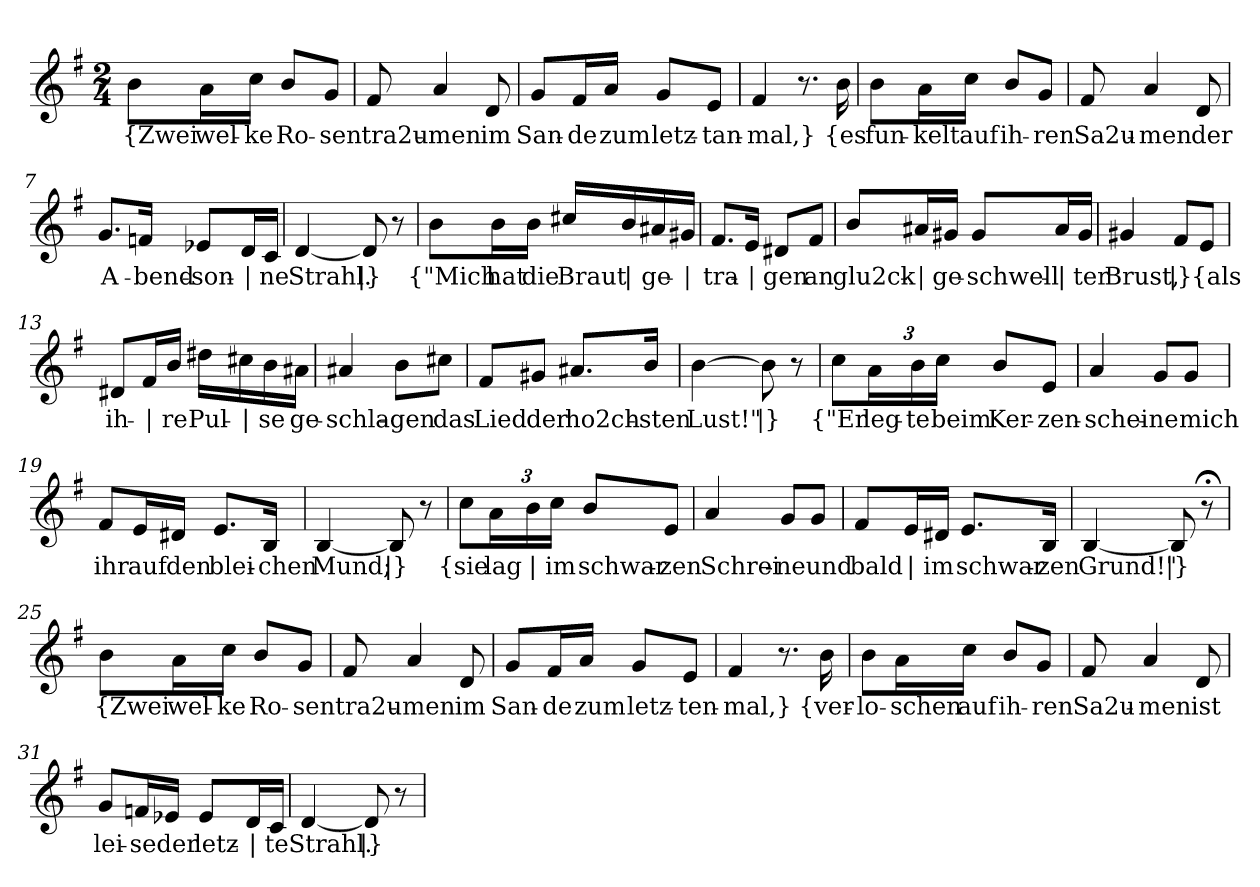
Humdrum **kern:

**kern	**text
*part1	*part1
*staff1	*staff1
*clefG2	*
*k[f#]	*
*M2/4	*
=1	=1
!	!LO:LY:b
8b\L	{Zwei
!	!LO:LY:b
16a\L	wel-
!	!LO:LY:b
16cc\JJ	-ke
!	!LO:LY:b
8b/L	Ro-
!	!LO:LY:b
8g/J	-sen
=2	=2
!	!LO:LY:b
8f#/	tra2u-
!	!LO:LY:b
4a/	-men
!	!LO:LY:b
8d/	im
=3	=3
!	!LO:LY:b
8g/L	San-
!	!LO:LY:b
16f#/L	-de
!	!LO:LY:b
16a/JJ	zum
!	!LO:LY:b
8g/L	letz-
!	!LO:LY:b
8e/J	-tan-
=4	=4
!	!LO:LY:b
4f#/	-mal,}
8.r	.
!	!LO:LY:b
16b\	{es
=5	=5
!	!LO:LY:b
8b\L	fun-
!	!LO:LY:b
16a\L	-kelt
!	!LO:LY:b
16cc\JJ	auf
!	!LO:LY:b
8b/L	ih-
!	!LO:LY:b
8g/J	-ren
!!LO:LB:g=z
=6	=6
!	!LO:LY:b
8f#/	Sa2u-
!	!LO:LY:b
4a/	-men
!	!LO:LY:b
8d/	der
=7	=7
!	!LO:LY:b
8.g/L	A-
!	!LO:LY:b
16fn/Jk	-bend-
!	!LO:LY:b
8e-X/L	-son-
!	!LO:LY:b
16d/L	|
!	!LO:LY:b
16c/JJ	-ne
=8	=8
!	!LO:LY:b
[4d/	Strahl.
!	!LO:LY:b
8d/]	|}
8r	.
=9	=9
!	!LO:LY:b
8b\L	{"Mich
!	!LO:LY:b
16b\L	hat
!	!LO:LY:b
16b\JJ	die
!	!LO:LY:b
16cc#X/LL	Braut
!	!LO:LY:b
16b/	|
!	!LO:LY:b
16a#X/	ge-
!	!LO:LY:b
16g#X/JJ	|
=10	=10
!	!LO:LY:b
8.f#/L	-tra-
!	!LO:LY:b
16e/Jk	|
!	!LO:LY:b
8d#X/L	-gen
!	!LO:LY:b
8f#/J	an
!!LO:LB:g=z
=11	=11
!	!LO:LY:b
8b/L	glu2ck-
!	!LO:LY:b
16a#X/L	|
!	!LO:LY:b
16g#X/JJ	-ge-
!	!LO:LY:b
8g#/L	-schwell-
!	!LO:LY:b
16a#/L	|
!	!LO:LY:b
16g#/JJ	-ter
=12	=12
!	!LO:LY:b
4g#X/	Brust,
!	!LO:LY:b
8f#/L	|}
!	!LO:LY:b
8e/J	{als
=13	=13
!	!LO:LY:b
8d#X/L	ih-
!	!LO:LY:b
16f#/L	|
!	!LO:LY:b
16b/JJ	-re
!	!LO:LY:b
16dd#X\LL	Pul-
!	!LO:LY:b
16cc#X\	|
!	!LO:LY:b
16b\	-se
!	!LO:LY:b
16a#X\JJ	ge-
=14	=14
!	!LO:LY:b
4a#X/	-schla-
!	!LO:LY:b
8b\L	-gen
!	!LO:LY:b
8cc#X\J	das
=15	=15
!	!LO:LY:b
8f#/L	Lied
!	!LO:LY:b
8g#X/J	der
!	!LO:LY:b
8.a#X/L	ho2ch-
!	!LO:LY:b
16b/Jk	-sten
!!LO:LB:g=z
=16	=16
!	!LO:LY:b
[4b\	Lust!"
!	!LO:LY:b
8b\]	|}
8r	.
=17	=17
!	!LO:LY:b
8cc\L	{"Er
*Xbrackettup	*
!	!LO:LY:b
24a\L	leg-
!	!LO:LY:b
24b\	-te
!	!LO:LY:b
24cc\JJ	beim
!	!LO:LY:b
8b/L	Ker-
!	!LO:LY:b
8e/J	-zen-
=18	=18
!	!LO:LY:b
4a/	-schei-
!	!LO:LY:b
8g/L	-ne
!	!LO:LY:b
8g/J	mich
=19	=19
!	!LO:LY:b
8f#/L	ihr
!	!LO:LY:b
16e/L	auf
!	!LO:LY:b
16d#X/JJ	den
!	!LO:LY:b
8.e/L	blei-
!	!LO:LY:b
16B/Jk	-chen
=20	=20
!	!LO:LY:b
[4B/	Mund;
!	!LO:LY:b
8B/]	|}
8r	.
!!LO:LB:g=z
=21	=21
!	!LO:LY:b
8cc\L	{sie
!	!LO:LY:b
24a\L	lag
!	!LO:LY:b
24b\	|
!	!LO:LY:b
24cc\JJ	im
!	!LO:LY:b
8b/L	schwar-
!	!LO:LY:b
8e/J	-zen
=22	=22
!	!LO:LY:b
4a/	Schrei-
!	!LO:LY:b
8g/L	-ne
!	!LO:LY:b
8g/J	und
=23	=23
!	!LO:LY:b
8f#/L	bald
!	!LO:LY:b
16e/L	|
!	!LO:LY:b
16d#X/JJ	im
!	!LO:LY:b
8.e/L	schwar-
!	!LO:LY:b
16B/Jk	-zen
=24	=24
!	!LO:LY:b
[4B/	Grund!"
!	!LO:LY:b
8B/]	|}
8r;<	.
=25	=25
!	!LO:LY:b
8b\L	{Zwei
!	!LO:LY:b
16a\L	wel-
!	!LO:LY:b
16cc\JJ	-ke
!	!LO:LY:b
8b/L	Ro-
!	!LO:LY:b
8g/J	-sen
!!LO:LB:g=z
=26	=26
!	!LO:LY:b
8f#/	tra2u-
!	!LO:LY:b
4a/	-men
!	!LO:LY:b
8d/	im
=27	=27
!	!LO:LY:b
8g/L	San-
!	!LO:LY:b
16f#/L	-de
!	!LO:LY:b
16a/JJ	zum
!	!LO:LY:b
8g/L	letz-
!	!LO:LY:b
8e/J	-ten-
=28	=28
!	!LO:LY:b
4f#/	-mal,}
8.r	.
!	!LO:LY:b
16b\	{ver-
=29	=29
!	!LO:LY:b
8b\L	-lo-
!	!LO:LY:b
16a\L	-schen
!	!LO:LY:b
16cc\JJ	auf
!	!LO:LY:b
8b/L	ih-
!	!LO:LY:b
8g/J	-ren
=30	=30
!	!LO:LY:b
8f#/	Sa2u-
!	!LO:LY:b
4a/	-men
!	!LO:LY:b
8d/	ist
!!LO:LB:g=z
=31	=31
!	!LO:LY:b
8g/L	lei-
!	!LO:LY:b
16fn/L	-se
!	!LO:LY:b
16e-X/JJ	der
!	!LO:LY:b
8e-/L	letz-
!	!LO:LY:b
16d/L	|
!	!LO:LY:b
16c/JJ	-te
=32	=32
!	!LO:LY:b
[4d/	Strahl.
!	!LO:LY:b
8d/]	|}
8r	.
=	=
*-	*-
